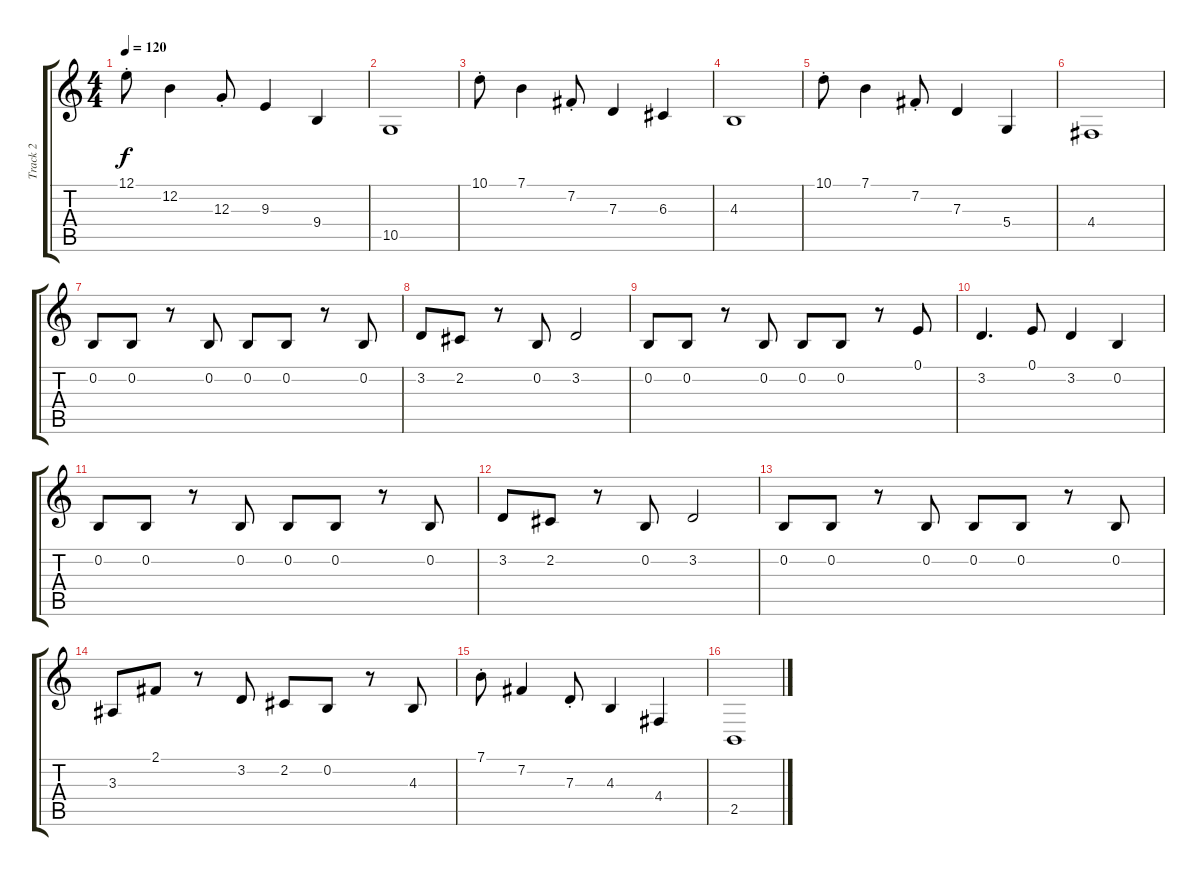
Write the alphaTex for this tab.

\track ("Track 2" "Track 2") {instrument flute}
\staff {score tabs}
\tuning (E4 B3 G3 D3 A2 E2) {hide}
\ts (4 4)
\tempo 120
\clef g2
\ks c
12.1{st}.8{dy f} 12.2.4 12.3{st}.8 9.3.4 9.4.4 |
10.5.1 |
10.1{st}.8 7.1.4 7.2{st}.8 7.3.4 6.3.4 |
4.3.1 |
10.1{st}.8 7.1.4 7.2{st}.8 7.3.4 5.4.4 |
4.4.1 |
0.2.8 0.2.8 r.8 0.2.8 0.2.8 0.2.8 r.8 0.2.8 |
3.2.8 2.2.8 r.8 0.2.8 3.2.2 |
0.2.8 0.2.8 r.8 0.2.8 0.2.8 0.2.8 r.8 0.1.8 |
3.2.4{d} 0.1.8 3.2.4 0.2.4 |
0.2.8 0.2.8 r.8 0.2.8 0.2.8 0.2.8 r.8 0.2.8 |
3.2.8 2.2.8 r.8 0.2.8 3.2.2 |
0.2.8 0.2.8 r.8 0.2.8 0.2.8 0.2.8 r.8 0.2.8 |
3.3.8 2.1.8 r.8 3.2.8 2.2.8 0.2.8 r.8 4.3.8 |
7.1{st}.8 7.2.4 7.3{st}.8 4.3.4 4.4.4 |
2.5.1
